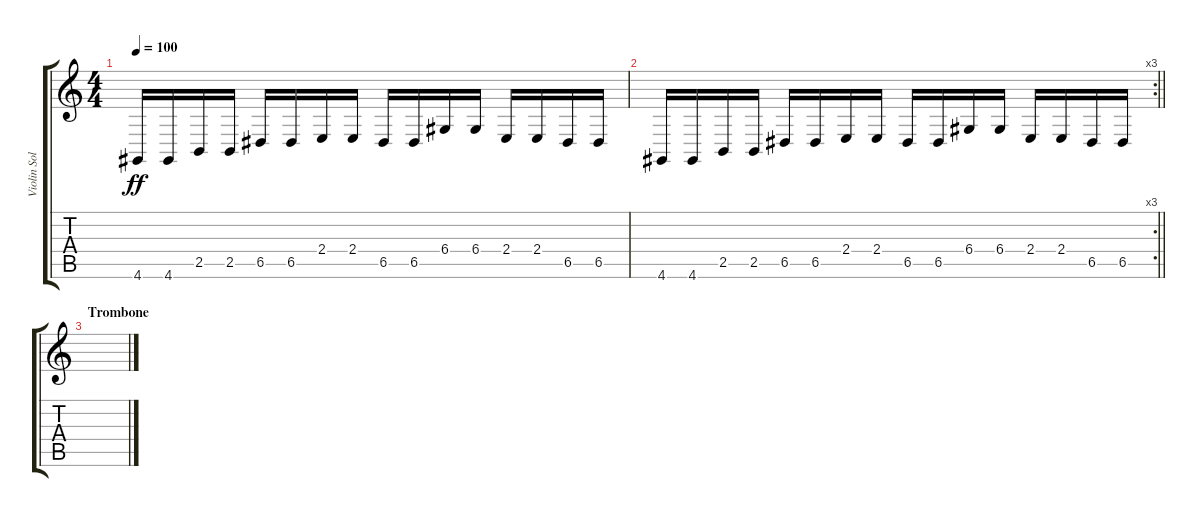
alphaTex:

\track ("Violin Solo" "Violin Sol") {instrument violin}
\staff {score tabs}
\tuning (E4 B3 G3 D3 A2 E2) {hide}
\ts (4 4)
\tempo 100
\clef g2
\ks c
4.6.16{dy ff} 4.6.16 2.5.16 2.5.16 6.5.16 6.5.16 2.4.16 2.4.16 6.5.16 6.5.16 6.4.16 6.4.16 2.4.16 2.4.16 6.5.16 6.5.16 |
\rc 3
\barLineRight lightlight
4.6.16 4.6.16 2.5.16 2.5.16 6.5.16 6.5.16 2.4.16 2.4.16 6.5.16 6.5.16 6.4.16 6.4.16 2.4.16 2.4.16 6.5.16 6.5.16 |
\section ("" "Trombone")
